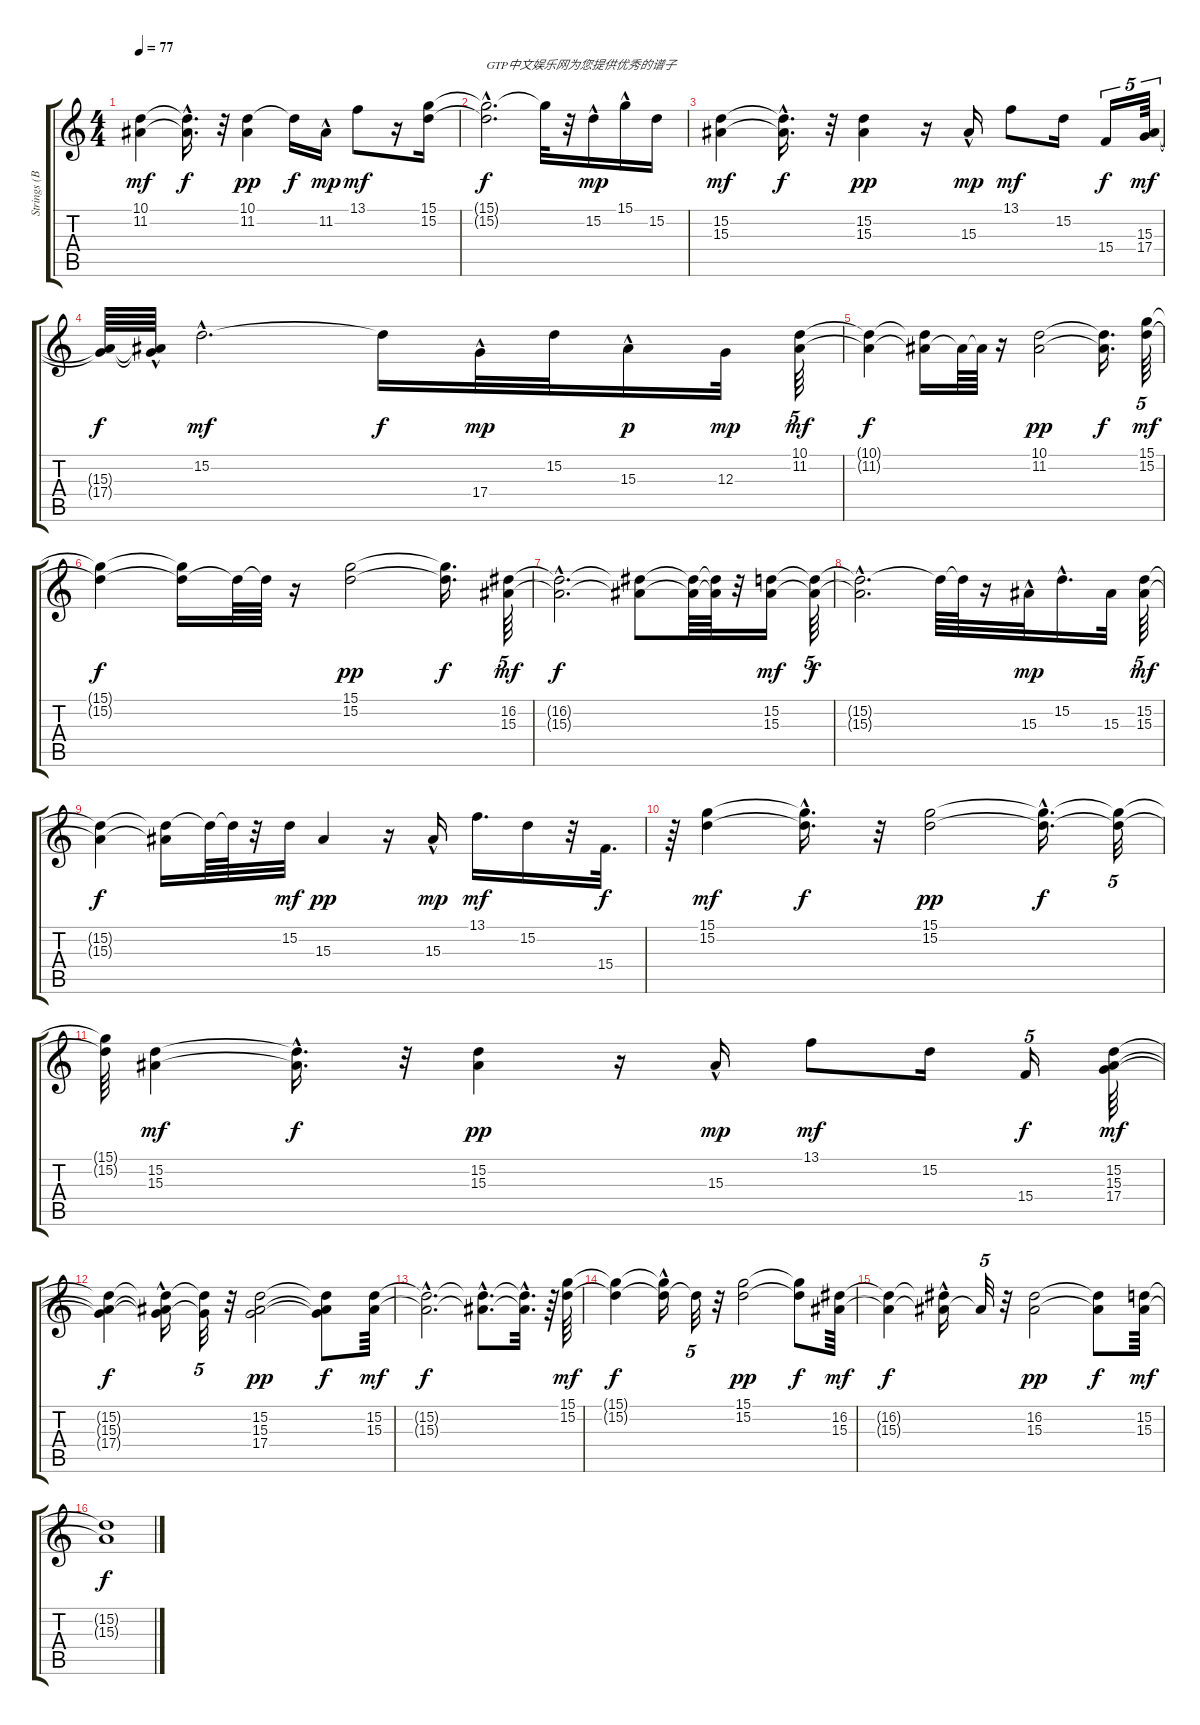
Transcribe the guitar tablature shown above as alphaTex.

\track ("Strings (BB)" "Strings (B") {instrument rockorgan}
\staff {score tabs}
\tuning (E4 B3 G3 D3 A2 E2) {hide}
\ts (4 4)
\tempo 77
\clef g2
\ks c
(10.1 11.2).4{dy mf instrument rockorgan} (10.1{hac t} 11.2{t}).16{d dy f} r.32 (10.1 11.2).4{dy pp} 10.1{t}.16{dy f} 11.2{hac}.16{dy mp} 13.1.8{dy mf} r.16 (15.1 15.2).16 |
(15.1{hac t} 15.2{t}).2{d txt "GTP中文娱乐网为您提供优秀的谱子" dy f} 15.1{t}.32 r.32 15.2{hac}.16{dy mp} 15.1{hac}.16 15.2.16 |
(15.2 15.3).4{dy mf} (15.2{hac t} 15.3{t}).16{d dy f} r.32 (15.2 15.3).4{dy pp} r.16 15.3{hac}.16{dy mp} 13.1.8{dy mf} 15.2.16 15.4.16{tu (5 4) dy f} (15.3 17.4).64{tu (5 4) dy mf} |
(15.3{t} 17.4{t}).64{dy f} (15.3{hac t} 17.4{t}).64 15.2{hac}.2{d dy mf} 15.2{t}.16{dy f} 17.4{hac}.32{dy mp} 15.2.32 15.3{hac}.16{dy p} 12.3.32{dy mp} (10.1 11.2).64{tu (5 4) dy mf} |
(10.1{t} 11.2{t}).4{dy f} (10.1{t} 11.2{t}).16 11.2{t}.64 11.2{t}.64 r.16 (10.1 11.2).2{dy pp} (10.1{t} 11.2{t}).16{d dy f} (15.1 15.2).64{tu (5 4) dy mf} |
(15.1{t} 15.2{t}).4{dy f} (15.1{t} 15.2{t}).16 15.2{t}.64 15.2{t}.64 r.16 (15.1 15.2).2{dy pp} (15.1{t} 15.2{t}).16{d dy f} (16.2 15.3).64{tu (5 4) dy mf} |
(16.2{hac t} 15.3{hac t}).2{d dy f} (16.2{t} 15.3{t}).8 (16.2{t} 15.3{t}).64 (16.2{t} 15.3{t}).64 r.32 (15.2 15.3).16{dy mf} (15.2{t} 15.3{t}).64{tu (5 4) dy f} |
(15.2{hac t} 15.3{t}).2{d} 15.2{t}.64 15.2{t}.64 r.16 15.3{hac}.32{dy mp} 15.2{hac}.16{d} 15.3.32 (15.2 15.3).64{tu (5 4) dy mf} |
(15.2{t} 15.3{t}).4{dy f} (15.2{t} 15.3{t}).16 15.2{t}.64 15.2{t}.64 r.32 15.2.32{dy mf} 15.3.4{dy pp} r.16 15.3{hac}.16{dy mp} 13.1.16{d dy mf} 15.2.16 r.32 15.4.32{d dy f} |
r.64 (15.1 15.2).4{dy mf} (15.1{t} 15.2{hac t}).16{d dy f} r.32 (15.1 15.2).2{dy pp} (15.1{hac t} 15.2{hac t}).16{d dy f} (15.1{t} 15.2{t}).32{tu (5 4)} |
(15.1{t} 15.2{t}).64 (15.2 15.3).4{dy mf} (15.2{hac t} 15.3{t}).16{d dy f} r.32 (15.2 15.3).4{dy pp} r.16 15.3{hac}.16{dy mp} 13.1.8{dy mf} 15.2.16 15.4.16{tu (5 4) dy f} (15.2 15.3 17.4).64{dy mf} |
(15.2{t} 15.3{t} 17.4{t}).4{dy f} (15.2{t} 15.3{hac t} 17.4{t}).16 (15.2{t} 17.4{t}).32{tu (5 4)} r.32 (15.2 15.3 17.4).2{dy pp} (15.2{t} 15.3{t} 17.4{t}).8{dy f} (15.2 15.3).64{dy mf} |
(15.2{hac t} 15.3{hac t}).2{d dy f} (15.2{hac t} 15.3{hac t}).8{d} (15.2{hac t} 15.3{hac t}).32{d} r.64 (15.1 15.2).64{dy mf} |
(15.1{t} 15.2{t}).4{dy f} (15.1{hac t} 15.2{t}).16 15.2{t}.32{tu (5 4)} r.32 (15.1 15.2).2{dy pp} (15.1{t} 15.2{t}).8{dy f} (16.2 15.3).64{dy mf} |
(16.2{t} 15.3{t}).4{dy f} (16.2{hac t} 15.3{t}).16 15.3{t}.32{tu (5 4)} r.32 (16.2 15.3).2{dy pp} (16.2{t} 15.3{t}).8{dy f} (15.2 15.3).64{dy mf} |
(15.2{t} 15.3{t}).1{dy f}
